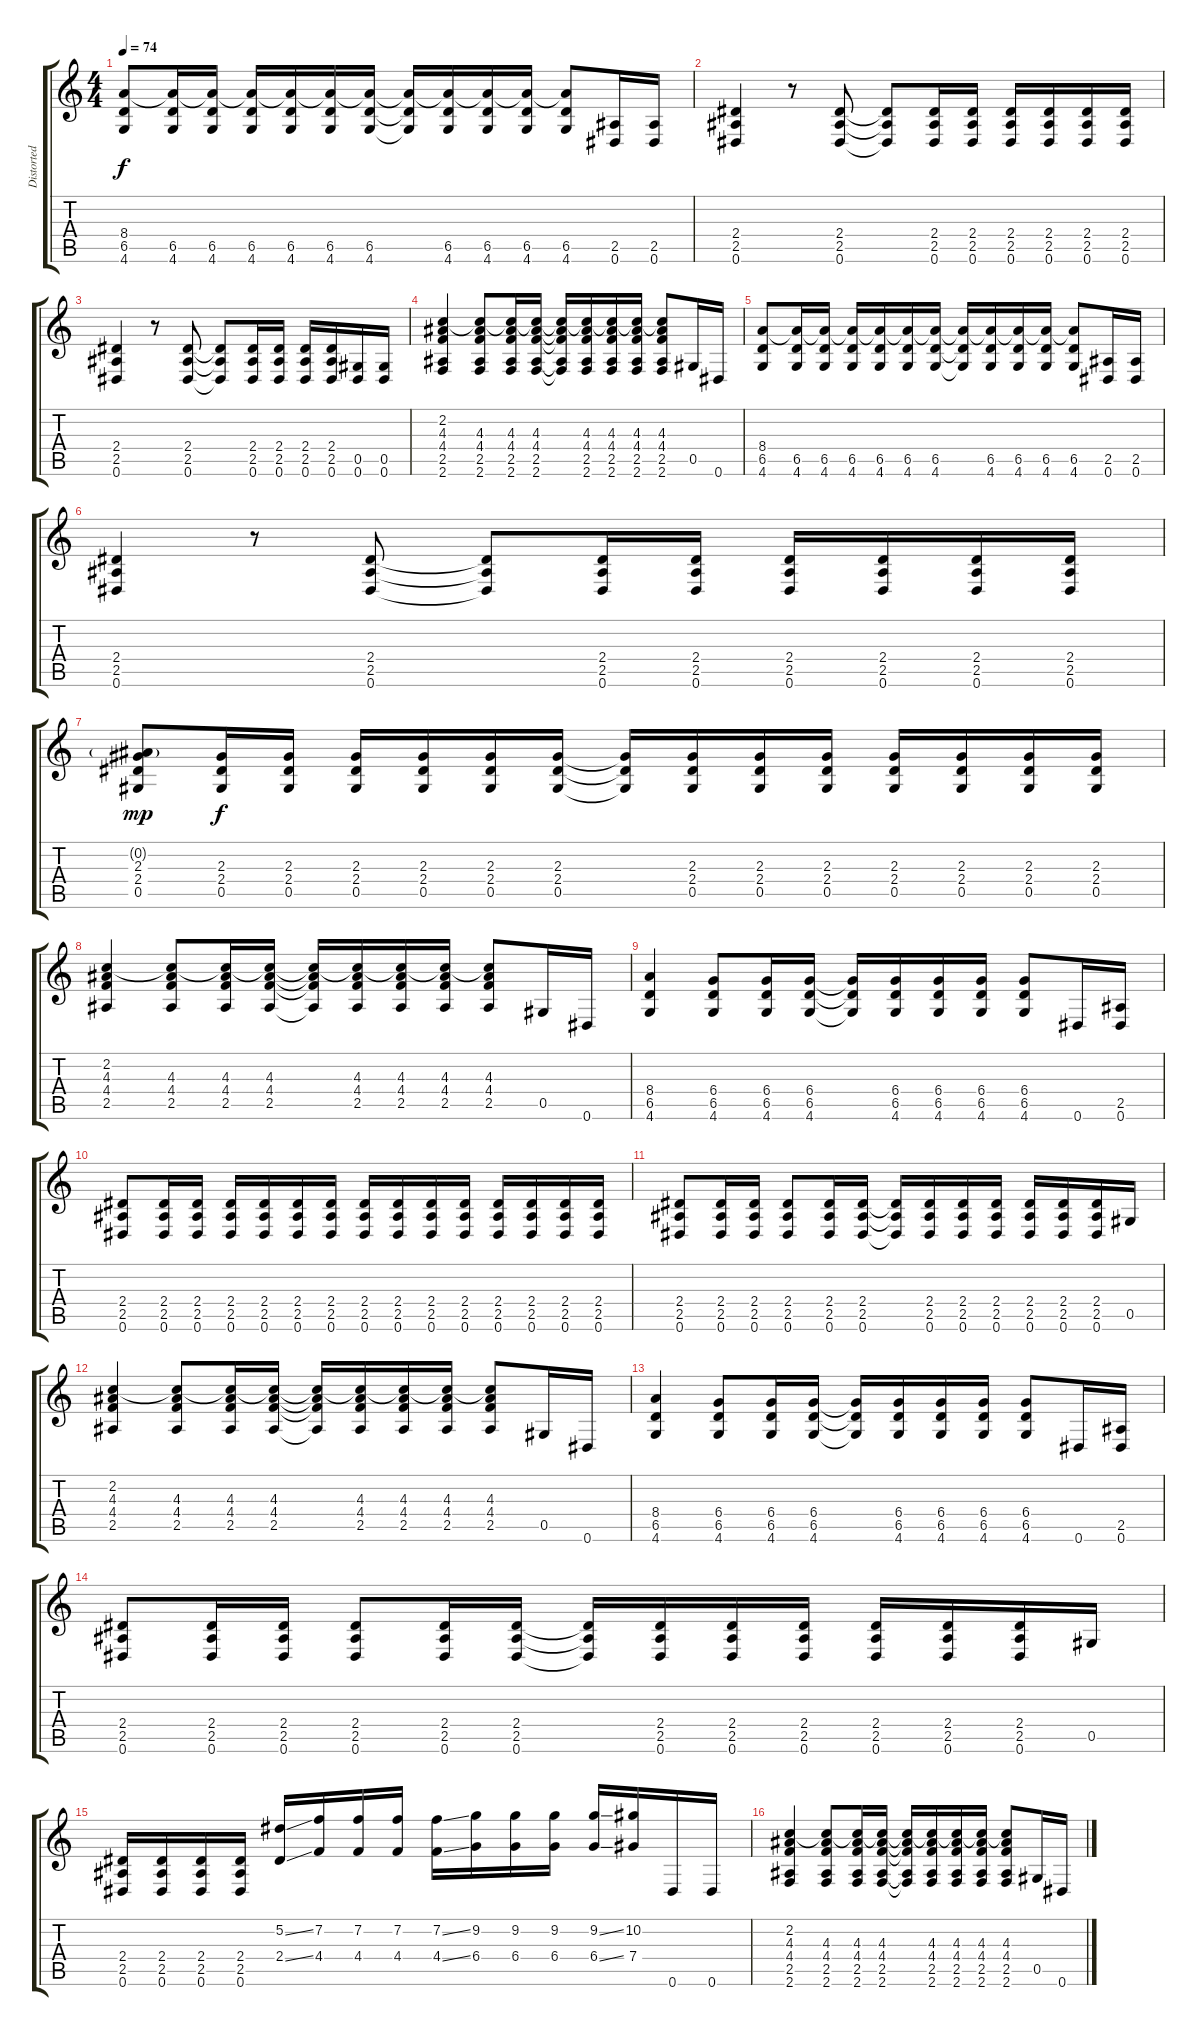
\track ("Distorted 2" "Distorted ") {instrument distortionguitar}
\staff {score tabs}
\tuning (Eb4 Bb3 Gb3 Db3 Ab2 Eb2) {hide}
\ts (4 4)
\tempo 74
\clef g2
\ks c
(8.4 6.5 4.6).8{dy f} (8.4{t} 6.5 4.6).16 (8.4{t} 6.5 4.6).16 (8.4{t} 6.5 4.6).16 (8.4{t} 6.5 4.6).16 (8.4{t} 6.5 4.6).16 (8.4{t} 6.5 4.6).16 (8.4{t} 6.5{t} 4.6{t}).16 (8.4{t} 6.5 4.6).16 (8.4{t} 6.5 4.6).16 (8.4{t} 6.5 4.6).16 (8.4{t} 6.5 4.6).8 (2.5 0.6).16 (2.5 0.6).16 |
(2.4 2.5 0.6).4 r.8 (2.4 2.5 0.6).8 (2.4{t} 2.5{t} 0.6{t}).8 (2.4 2.5 0.6).16 (2.4 2.5 0.6).16 (2.4 2.5 0.6).16 (2.4 2.5 0.6).16 (2.4 2.5 0.6).16 (2.4 2.5 0.6).16 |
(2.4 2.5 0.6).4 r.8 (2.4 2.5 0.6).8 (2.4{t} 2.5{t} 0.6{t}).8 (2.4 2.5 0.6).16 (2.4 2.5 0.6).16 (2.4 2.5 0.6).16 (2.4 2.5 0.6).16 (0.5 0.6).16 (0.5 0.6).16 |
(2.2 4.3 4.4 2.5 2.6).4 (2.2{t} 4.3 4.4 2.5 2.6).8 (2.2{t} 4.3 4.4 2.5 2.6).16 (2.2{t} 4.3 4.4 2.5 2.6).16 (2.2{t} 4.3{t} 4.4{t} 2.5{t} 2.6{t}).16 (2.2{t} 4.3 4.4 2.5 2.6).16 (2.2{t} 4.3 4.4 2.5 2.6).16 (2.2{t} 4.3 4.4 2.5 2.6).16 (2.2{t} 4.3 4.4 2.5 2.6).8 0.5.16 0.6.16 |
(8.4 6.5 4.6).8 (8.4{t} 6.5 4.6).16 (8.4{t} 6.5 4.6).16 (8.4{t} 6.5 4.6).16 (8.4{t} 6.5 4.6).16 (8.4{t} 6.5 4.6).16 (8.4{t} 6.5 4.6).16 (8.4{t} 6.5{t} 4.6{t}).16 (8.4{t} 6.5 4.6).16 (8.4{t} 6.5 4.6).16 (8.4{t} 6.5 4.6).16 (8.4{t} 6.5 4.6).8 (2.5 0.6).16 (2.5 0.6).16 |
(2.4 2.5 0.6).4 r.8 (2.4 2.5 0.6).8 (2.4{t} 2.5{t} 0.6{t}).8 (2.4 2.5 0.6).16 (2.4 2.5 0.6).16 (2.4 2.5 0.6).16 (2.4 2.5 0.6).16 (2.4 2.5 0.6).16 (2.4 2.5 0.6).16 |
(0.2{g} 2.3 2.4 0.5).8{dy mp} (2.3 2.4 0.5).16{dy f} (2.3 2.4 0.5).16 (2.3 2.4 0.5).16 (2.3 2.4 0.5).16 (2.3 2.4 0.5).16 (2.3 2.4 0.5).16 (2.3{t} 2.4{t} 0.5{t}).16 (2.3 2.4 0.5).16 (2.3 2.4 0.5).16 (2.3 2.4 0.5).16 (2.3 2.4 0.5).16 (2.3 2.4 0.5).16 (2.3 2.4 0.5).16 (2.3 2.4 0.5).16 |
(2.2 4.3 4.4 2.5).4 (2.2{t} 4.3 4.4 2.5).8 (2.2{t} 4.3 4.4 2.5).16 (2.2{t} 4.3 4.4 2.5).16 (2.2{t} 4.3{t} 4.4{t} 2.5{t}).16 (2.2{t} 4.3 4.4 2.5).16 (2.2{t} 4.3 4.4 2.5).16 (2.2{t} 4.3 4.4 2.5).16 (2.2{t} 4.3 4.4 2.5).8 0.5.16 0.6.16 |
(8.4 6.5 4.6).4 (6.4 6.5 4.6).8 (6.4 6.5 4.6).16 (6.4 6.5 4.6).16 (6.4{t} 6.5{t} 4.6{t}).16 (6.4 6.5 4.6).16 (6.4 6.5 4.6).16 (6.4 6.5 4.6).16 (6.4 6.5 4.6).8 0.6.16 (2.5 0.6).16 |
(2.4 2.5 0.6).8 (2.4 2.5 0.6).16 (2.4 2.5 0.6).16 (2.4 2.5 0.6).16 (2.4 2.5 0.6).16 (2.4 2.5 0.6).16 (2.4 2.5 0.6).16 (2.4 2.5 0.6).16 (2.4 2.5 0.6).16 (2.4 2.5 0.6).16 (2.4 2.5 0.6).16 (2.4 2.5 0.6).16 (2.4 2.5 0.6).16 (2.4 2.5 0.6).16 (2.4 2.5 0.6).16 |
(2.4 2.5 0.6).8 (2.4 2.5 0.6).16 (2.4 2.5 0.6).16 (2.4 2.5 0.6).8 (2.4 2.5 0.6).16 (2.4 2.5 0.6).16 (2.4{t} 2.5{t} 0.6{t}).16 (2.4 2.5 0.6).16 (2.4 2.5 0.6).16 (2.4 2.5 0.6).16 (2.4 2.5 0.6).16 (2.4 2.5 0.6).16 (2.4 2.5 0.6).16 0.5.16 |
(2.2 4.3 4.4 2.5).4 (2.2{t} 4.3 4.4 2.5).8 (2.2{t} 4.3 4.4 2.5).16 (2.2{t} 4.3 4.4 2.5).16 (2.2{t} 4.3{t} 4.4{t} 2.5{t}).16 (2.2{t} 4.3 4.4 2.5).16 (2.2{t} 4.3 4.4 2.5).16 (2.2{t} 4.3 4.4 2.5).16 (2.2{t} 4.3 4.4 2.5).8 0.5.16 0.6.16 |
(8.4 6.5 4.6).4 (6.4 6.5 4.6).8 (6.4 6.5 4.6).16 (6.4 6.5 4.6).16 (6.4{t} 6.5{t} 4.6{t}).16 (6.4 6.5 4.6).16 (6.4 6.5 4.6).16 (6.4 6.5 4.6).16 (6.4 6.5 4.6).8 0.6.16 (2.5 0.6).16 |
(2.4 2.5 0.6).8 (2.4 2.5 0.6).16 (2.4 2.5 0.6).16 (2.4 2.5 0.6).8 (2.4 2.5 0.6).16 (2.4 2.5 0.6).16 (2.4{t} 2.5{t} 0.6{t}).16 (2.4 2.5 0.6).16 (2.4 2.5 0.6).16 (2.4 2.5 0.6).16 (2.4 2.5 0.6).16 (2.4 2.5 0.6).16 (2.4 2.5 0.6).16 0.5.16 |
(2.4 2.5 0.6).16 (2.4 2.5 0.6).16 (2.4 2.5 0.6).16 (2.4 2.5 0.6).16 (5.2{ss} 2.4{ss}).16 (7.2 4.4).16 (7.2 4.4).16 (7.2 4.4).16 (7.2{ss} 4.4{ss}).16 (9.2 6.4).16 (9.2 6.4).16 (9.2 6.4).16 (9.2{ss} 6.4{ss}).16 (10.2 7.4).16 0.6.16 0.6.16 |
(2.2 4.3 4.4 2.5 2.6).4 (2.2{t} 4.3 4.4 2.5 2.6).8 (2.2{t} 4.3 4.4 2.5 2.6).16 (2.2{t} 4.3 4.4 2.5 2.6).16 (2.2{t} 4.3{t} 4.4{t} 2.5{t} 2.6{t}).16 (2.2{t} 4.3 4.4 2.5 2.6).16 (2.2{t} 4.3 4.4 2.5 2.6).16 (2.2{t} 4.3 4.4 2.5 2.6).16 (2.2{t} 4.3 4.4 2.5 2.6).8 0.5.16 0.6.16
